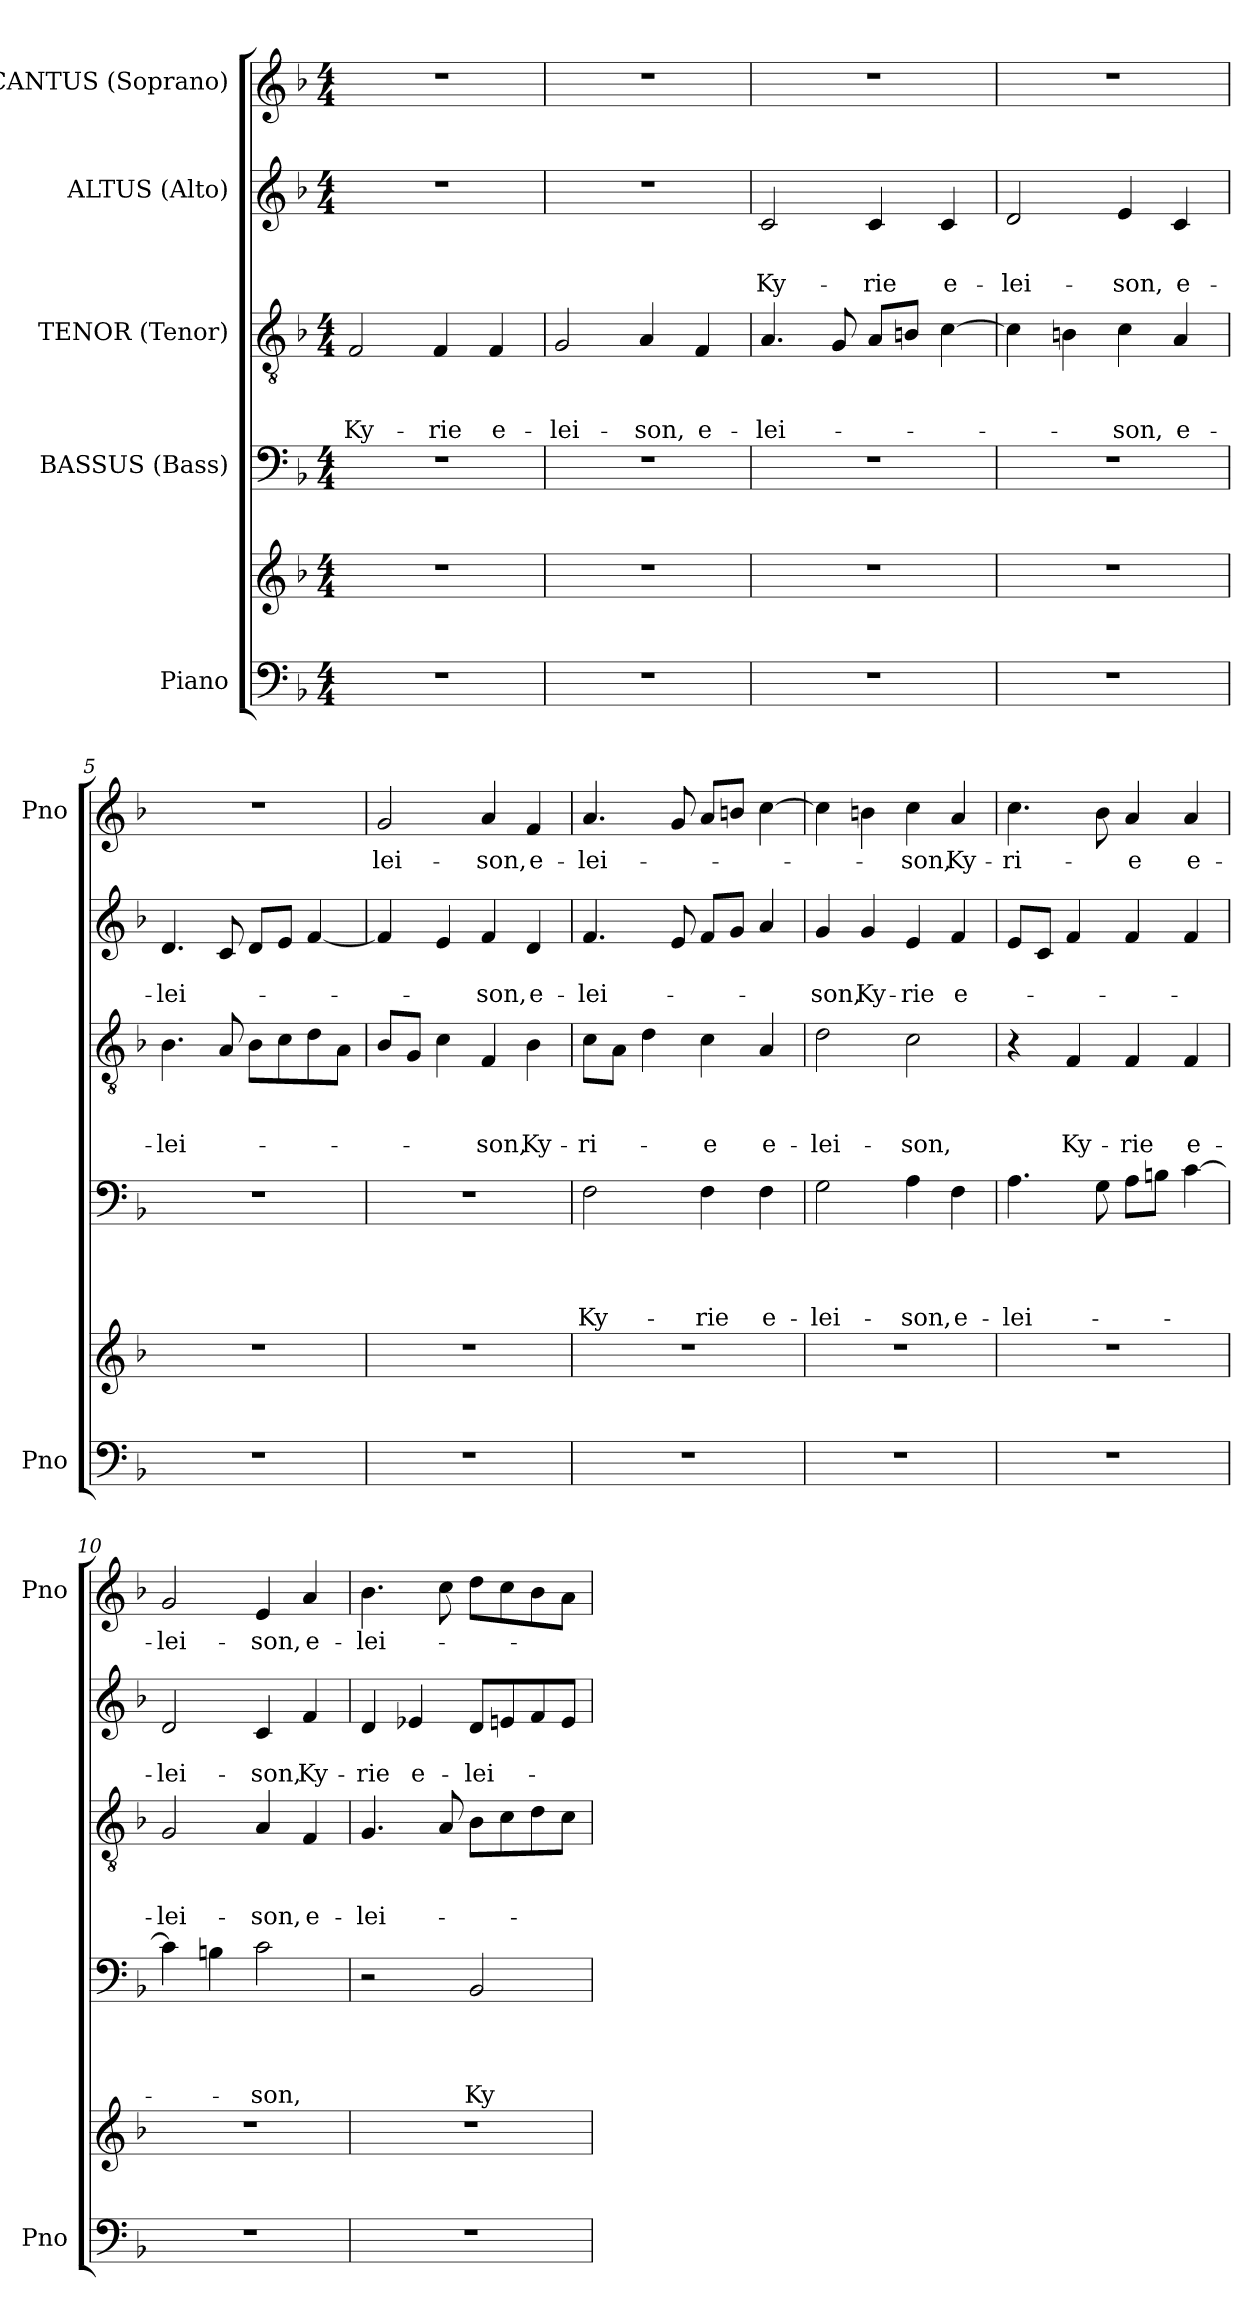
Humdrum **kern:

**kern	**kern	**kern	**text	**text	**text	**text	**kern	**text	**text	**text	**kern	**text	**text	**kern	**text
*part5	*part5	*part4	*part4	*part4	*part4	*part4	*part3	*part3	*part3	*part3	*part2	*part2	*part2	*part1	*part1
*staff6	*staff5	*staff4	*staff4	*staff4	*staff4	*staff4	*staff3	*staff3	*staff3	*staff3	*staff2	*staff2	*staff2	*staff1	*staff1
*I"Piano	*	*I"BASSUS (Bass)	*	*	*	*	*I"TENOR (Tenor)	*	*	*	*I"ALTUS (Alto)	*	*	*I"CANTUS (Soprano)	*
*I'Pno	*	*	*	*	*	*	*	*	*	*	*	*	*	*I'Pno	*
*clefF4	*clefG2	*clefF4	*	*	*	*	*clefGv2	*	*	*	*clefG2	*	*	*clefG2	*
*k[b-]	*k[b-]	*k[b-]	*	*	*	*	*k[b-]	*	*	*	*k[b-]	*	*	*k[b-]	*
*F:	*F:	*F:	*	*	*	*	*F:	*	*	*	*F:	*	*	*F:	*
*M4/4	*M4/4	*M4/4	*	*	*	*	*M4/4	*	*	*	*M4/4	*	*	*M4/4	*
=1	=1	=1	=1	=1	=1	=1	=1	=1	=1	=1	=1	=1	=1	=1	=1
1r	1r	1r	.	.	.	.	2F/	.	.	Ky-	1r	.	.	1r	.
.	.	.	.	.	.	.	4F/	.	.	-rie	.	.	.	.	.
.	.	.	.	.	.	.	4F/	.	.	e-	.	.	.	.	.
=2	=2	=2	=2	=2	=2	=2	=2	=2	=2	=2	=2	=2	=2	=2	=2
1r	1r	1r	.	.	.	.	2G/	.	.	-lei-	1r	.	.	1r	.
.	.	.	.	.	.	.	4A/	.	.	-son,	.	.	.	.	.
.	.	.	.	.	.	.	4F/	.	.	e-	.	.	.	.	.
=3	=3	=3	=3	=3	=3	=3	=3	=3	=3	=3	=3	=3	=3	=3	=3
1r	1r	1r	.	.	.	.	4.A/	.	.	-lei-	2c/	.	Ky-	1r	.
.	.	.	.	.	.	.	8G/	.	.	.	.	.	.	.	.
.	.	.	.	.	.	.	8A/L	.	.	.	4c/	.	-rie	.	.
.	.	.	.	.	.	.	8Bn/J	.	.	.	.	.	.	.	.
.	.	.	.	.	.	.	[4c\	.	.	.	4c/	.	e-	.	.
=4	=4	=4	=4	=4	=4	=4	=4	=4	=4	=4	=4	=4	=4	=4	=4
!	!	!	!	!	!	!	!	!	!	!	!	!	!	!LO:TX:b:t=­	!
!	!	!	!	!	!	!	!	!	!	!	!LO:TX:b:t=­	!	!	!	!
!	!	!LO:TX:b:t=­	!	!	!	!	!	!	!	!	!	!	!	!	!
1r	1r	1r	.	.	.	.	4c\]	.	.	.	2d/	.	-lei-	1r	.
.	.	.	.	.	.	.	4Bn\	.	.	.	.	.	.	.	.
.	.	.	.	.	.	.	4c\	.	.	-son,	4e/	.	-son,	.	.
.	.	.	.	.	.	.	4A/	.	.	e-	4c/	.	e-	.	.
!!LO:LB:g=z
=5	=5	=5	=5	=5	=5	=5	=5	=5	=5	=5	=5	=5	=5	=5	=5
1r	1r	1r	.	.	.	.	4.B-\	.	.	-­lei-	4.d/	.	-­lei-	1r	.
.	.	.	.	.	.	.	8A/	.	.	.	8c/	.	.	.	.
.	.	.	.	.	.	.	8B-\L	.	.	.	8d/L	.	.	.	.
.	.	.	.	.	.	.	8c\	.	.	.	8e/J	.	.	.	.
.	.	.	.	.	.	.	8d\	.	.	.	[4f/	.	.	.	.
.	.	.	.	.	.	.	8A\J	.	.	.	.	.	.	.	.
=6	=6	=6	=6	=6	=6	=6	=6	=6	=6	=6	=6	=6	=6	=6	=6
1r	1r	1r	.	.	.	.	8B-/L	.	.	.	4f/]	.	.	2g/	lei-
.	.	.	.	.	.	.	8G/J	.	.	.	.	.	.	.	.
.	.	.	.	.	.	.	4c\	.	.	.	4e/	.	.	.	.
.	.	.	.	.	.	.	4F/	.	.	-son,	4f/	.	-son,	4a/	-son,
.	.	.	.	.	.	.	4B-\	.	.	Ky-	4d/	.	e-	4f/	e-
=7	=7	=7	=7	=7	=7	=7	=7	=7	=7	=7	=7	=7	=7	=7	=7
1r	1r	2F\	.	.	.	Ky-	8c\L	.	.	-ri-	4.f/	.	-lei-	4.a/	-lei-
.	.	.	.	.	.	.	8A\J	.	.	.	.	.	.	.	.
.	.	.	.	.	.	.	4d\	.	.	.	.	.	.	.	.
.	.	.	.	.	.	.	.	.	.	.	8e/	.	.	8g/	.
.	.	4F\	.	.	.	-rie	4c\	.	.	-e	8f/L	.	.	8a/L	.
.	.	.	.	.	.	.	.	.	.	.	8g/J	.	.	8bn/J	.
.	.	4F\	.	.	.	e-	4A/	.	.	e-	4a/	.	.	[4cc\	.
=8	=8	=8	=8	=8	=8	=8	=8	=8	=8	=8	=8	=8	=8	=8	=8
1r	1r	2G\	.	.	.	-lei-	2d\	.	.	-lei-	4g/	.	-son,	4cc\]	.
.	.	.	.	.	.	.	.	.	.	.	4g/	.	Ky-	4bn\	.
.	.	4A\	.	.	.	-son,	2c\	.	.	-son,	4e/	.	-rie	4cc\	-son,
.	.	4F\	.	.	.	e-	.	.	.	.	4f/	.	e-	4a/	Ky-
=9	=9	=9	=9	=9	=9	=9	=9	=9	=9	=9	=9	=9	=9	=9	=9
1r	1r	4.A\	.	.	.	-lei-	4r	.	.	.	8e/L	.	.	4.cc\	-ri-
.	.	.	.	.	.	.	.	.	.	.	8c/J	.	.	.	.
.	.	.	.	.	.	.	4F/	.	.	Ky-	4f/	.	.	.	.
.	.	8G\	.	.	.	.	.	.	.	.	.	.	.	8b-\	.
.	.	8A\L	.	.	.	.	4F/	.	.	-rie	4f/	.	.	4a/	-e
.	.	8Bn\J	.	.	.	.	.	.	.	.	.	.	.	.	.
.	.	[4c\	.	.	.	.	4F/	.	.	e-	4f/	.	.	4a/	e-
!!LO:LB:g=z
=10	=10	=10	=10	=10	=10	=10	=10	=10	=10	=10	=10	=10	=10	=10	=10
1r	1r	4c\]	.	.	.	-­-	2G/	.	.	-­lei-	2d/	.	-­lei-	2g/	-­lei-
.	.	4Bn\	.	.	.	.	.	.	.	.	.	.	.	.	.
.	.	2c\	.	.	.	-son,	4A/	.	.	-son,	4c/	.	-son,	4e/	-son,
.	.	.	.	.	.	.	4F/	.	.	e-	4f/	.	Ky-	4a/	e-
=11	=11	=11	=11	=11	=11	=11	=11	=11	=11	=11	=11	=11	=11	=11	=11
1r	1r	2r	.	.	.	.	4.G/	.	.	-lei-	4d/	.	-rie	4.b-\	-lei-
.	.	.	.	.	.	.	.	.	.	.	4e-X/	.	e-	.	.
.	.	.	.	.	.	.	8A/	.	.	.	.	.	.	8cc\	.
.	.	2BB-/	.	.	.	Ky-	8B-\L	.	.	.	8d/L	.	-lei-	8dd\L	.
.	.	.	.	.	.	.	8c\	.	.	.	8en/	.	.	8cc\	.
.	.	.	.	.	.	.	8d\	.	.	.	8f/	.	.	8b-\	.
.	.	.	.	.	.	.	8c\J	.	.	.	8e/J	.	.	8a\J	.
=	=	=	=	=	=	=	=	=	=	=	=	=	=	=	=
*-	*-	*-	*-	*-	*-	*-	*-	*-	*-	*-	*-	*-	*-	*-	*-
